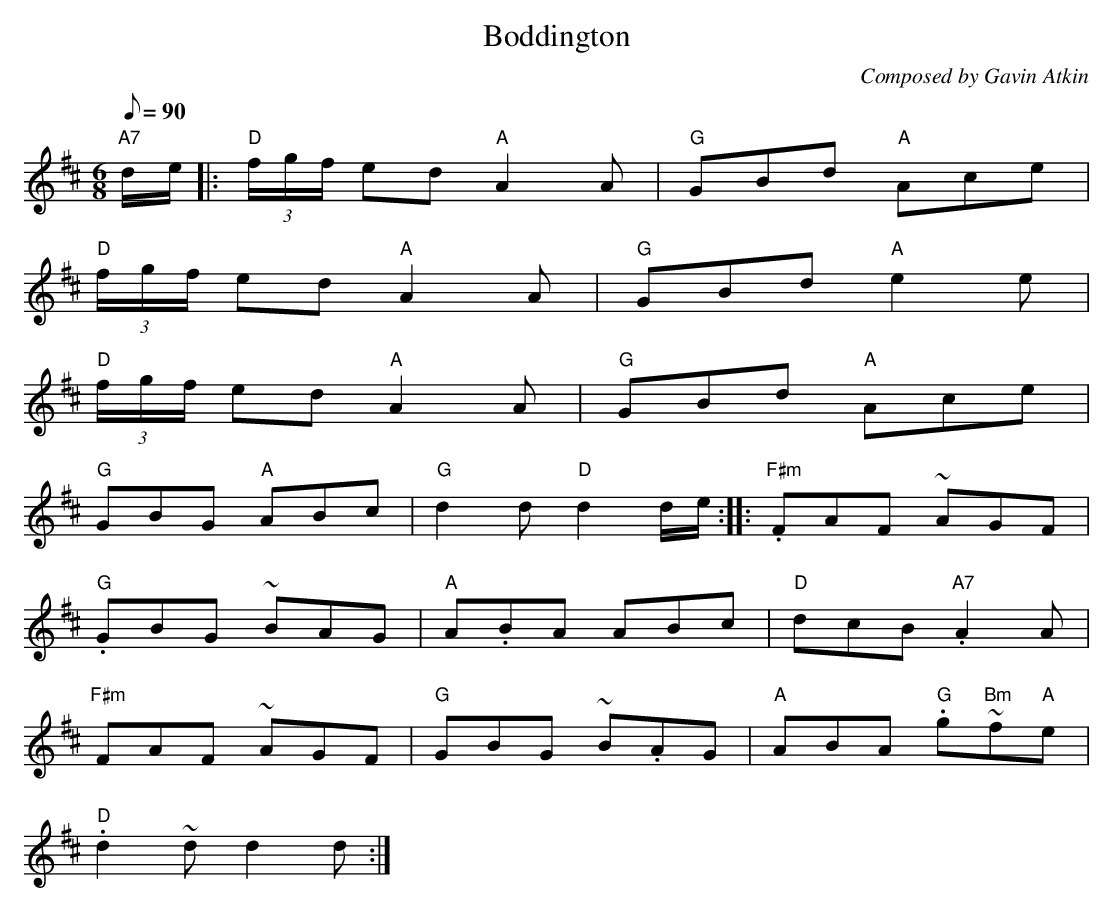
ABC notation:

X:1
T:Boddington
C:Composed by Gavin Atkin
M:6/8
L:1/8
Q:90
K:D
"A7"d/2e/2|:"D" (3 f/2g/2f/2 ed "A" A2 A|"G"  GBd "A" Ace |
"D" (3 f/2g/2f/2 ed "A" A2 A | "G" GBd  "A" e2 e |
"D" (3 f/2g/2f/2 ed "A" A2 A |"G" GBd "A" Ace|
"G"GBG "A"ABc|"G"d2d "D" d2 d/2e/2 :||:"F#m" .FAF ~AGF |
"G" .GBG ~BAG | "A" A.BA ABc | "D" dcB "A7" .A2 A |
"F#m" FAF ~AGF | "G" GBG ~B.AG | "A" ABA "G" .g"Bm"~f"A"e |
"D" .d2 ~d d2 d :|
